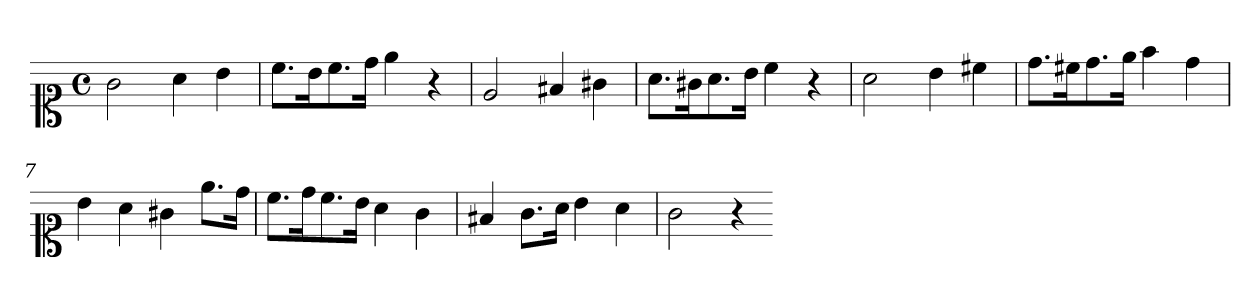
**kern
*part1
*staff1
*clefC1
*M4/4
*met(c)
=1
2g
4a
4b
=2
8.ccL
16bk
8.cc
16ddJk
4ee
4r
=3
2e
4f#X
4g#X
=4
8.aL
16g#Xk
8.a
16bJk
4cc
4r
=5
2a
4b
4cc#X
!!LO:LB:g=z
=6
8.ddL
16cc#Xk
8.dd
16eeJk
4ff
4dd
=7
4b
4a
4g#X
8.eeL
16ddJk
=8
8.ccL
16ddk
8.cc
16bJk
4a
4g
=9
4f#X
8.gL
16aJk
4b
4a
=10
2g
4r
=-
*-
